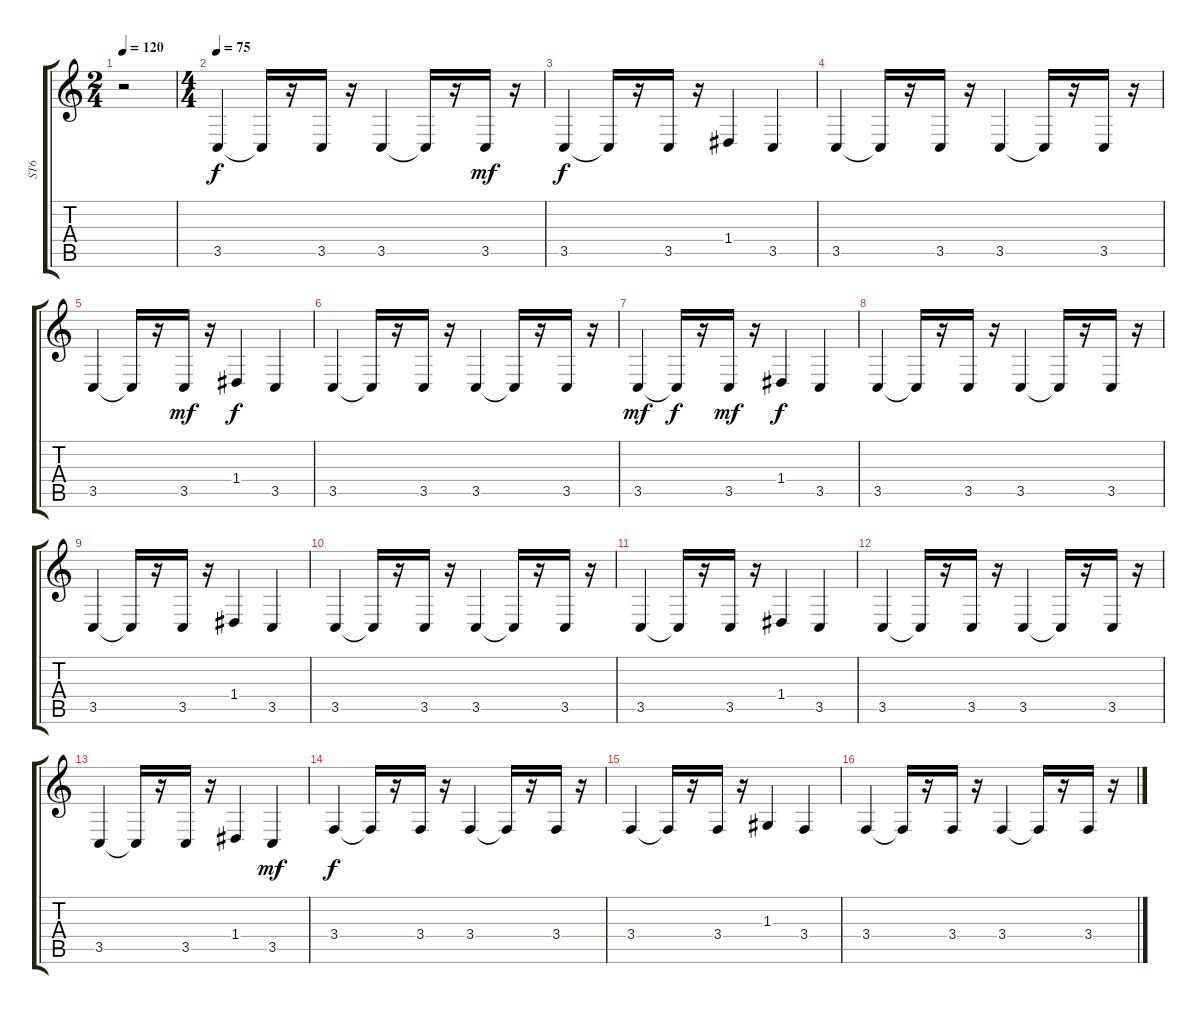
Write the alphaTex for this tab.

\track ("ST6" "ST6") {instrument stringensemble1}
\staff {score tabs}
\tuning (E4 B3 G3 D3 A2 E2) {hide}
\ts (2 4)
\tempo 120
\clef g2
\ks c
r.2{dy f instrument stringensemble1} |
\ts (4 4)
\tempo 75
3.5.4 3.5{t}.16 r.16 3.5.16 r.16 3.5.4 3.5{t}.16 r.16 3.5.16{dy mf} r.16 |
3.5.4{dy f} 3.5{t}.16 r.16 3.5.16 r.16 1.4.4 3.5.4 |
3.5.4 3.5{t}.16 r.16 3.5.16 r.16 3.5.4 3.5{t}.16 r.16 3.5.16 r.16 |
3.5.4 3.5{t}.16 r.16 3.5.16{dy mf} r.16 1.4.4{dy f} 3.5.4 |
3.5.4 3.5{t}.16 r.16 3.5.16 r.16 3.5.4 3.5{t}.16 r.16 3.5.16 r.16 |
3.5.4{dy mf} 3.5{t}.16{dy f} r.16 3.5.16{dy mf} r.16 1.4.4{dy f} 3.5.4 |
3.5.4 3.5{t}.16 r.16 3.5.16 r.16 3.5.4 3.5{t}.16 r.16 3.5.16 r.16 |
3.5.4 3.5{t}.16 r.16 3.5.16 r.16 1.4.4 3.5.4 |
3.5.4 3.5{t}.16 r.16 3.5.16 r.16 3.5.4 3.5{t}.16 r.16 3.5.16 r.16 |
3.5.4 3.5{t}.16 r.16 3.5.16 r.16 1.4.4 3.5.4 |
3.5.4 3.5{t}.16 r.16 3.5.16 r.16 3.5.4 3.5{t}.16 r.16 3.5.16 r.16 |
3.5.4 3.5{t}.16 r.16 3.5.16 r.16 1.4.4 3.5.4{dy mf} |
3.4.4{dy f} 3.4{t}.16 r.16 3.4.16 r.16 3.4.4 3.4{t}.16 r.16 3.4.16 r.16 |
3.4.4 3.4{t}.16 r.16 3.4.16 r.16 1.3.4 3.4.4 |
3.4.4 3.4{t}.16 r.16 3.4.16 r.16 3.4.4 3.4{t}.16 r.16 3.4.16 r.16
